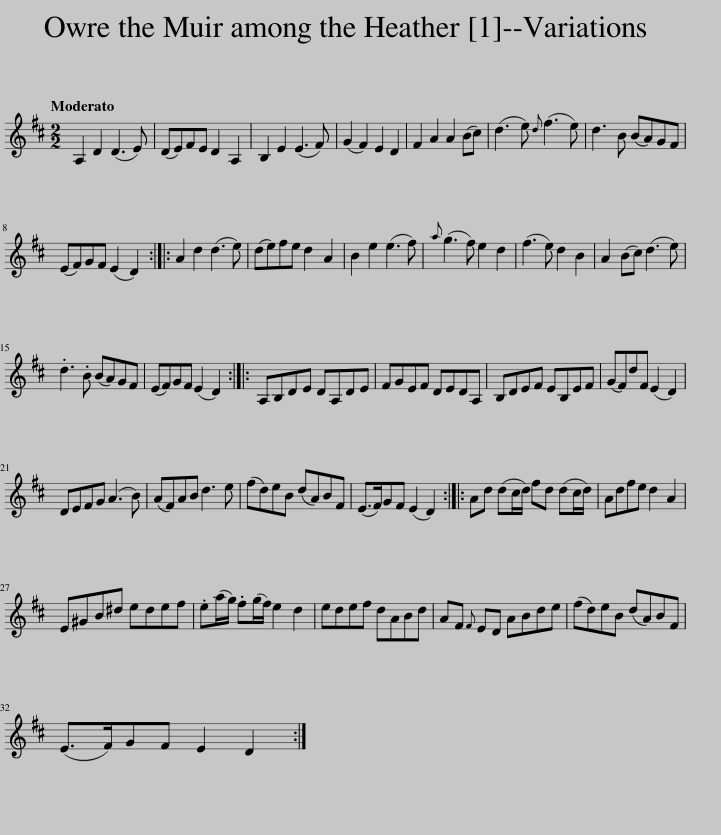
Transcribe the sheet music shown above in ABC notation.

X:1
L:1/8
Q:1/4=104
M:2/2
I:linebreak $
K:D
V:1 treble
V:1
 A,2 D2 (D3 E) | (DE)FE D2 A,2 | B,2 E2 (E3 F) | (G2 F2) E2 D2 | F2 A2 A2 (Bc) | %5
 (d3 e){d} (f3 e) | d3 B (BA)GF |$ (EF)GF (E2 D2) :: A2 d2 (d3 e) | (de)fe d2 A2 | %10
 B2 e2 (e3 f) |{a} (g3 f) e2 d2 | (f3 e) d2 B2 | A2 (Bc) (d3 e) |$ .d3 .B (BA)GF | %15
 (EF)GF (E2 D2) :: A,B,DE DA,DE | FGEF DEDA, | B,DEF EB,EF | (GF)dF (E2 D2) |$ %20
 DEFG (A3 B) | (AF)AB d3 e | (fd)eB (dA)BF | (E>F)GF (E2 D2) :: Ad (dc/d/) fd (dc/d/) | %25
 Adfe d2 A2 |$ E^GB^d edef | .e(a/g/) .f(g/f/) e2 d2 | edef dABd | AF{F} ED ABde | %30
 (fd)eB (dA)BF |$ (E>F)GF E2 D2 :| %32
